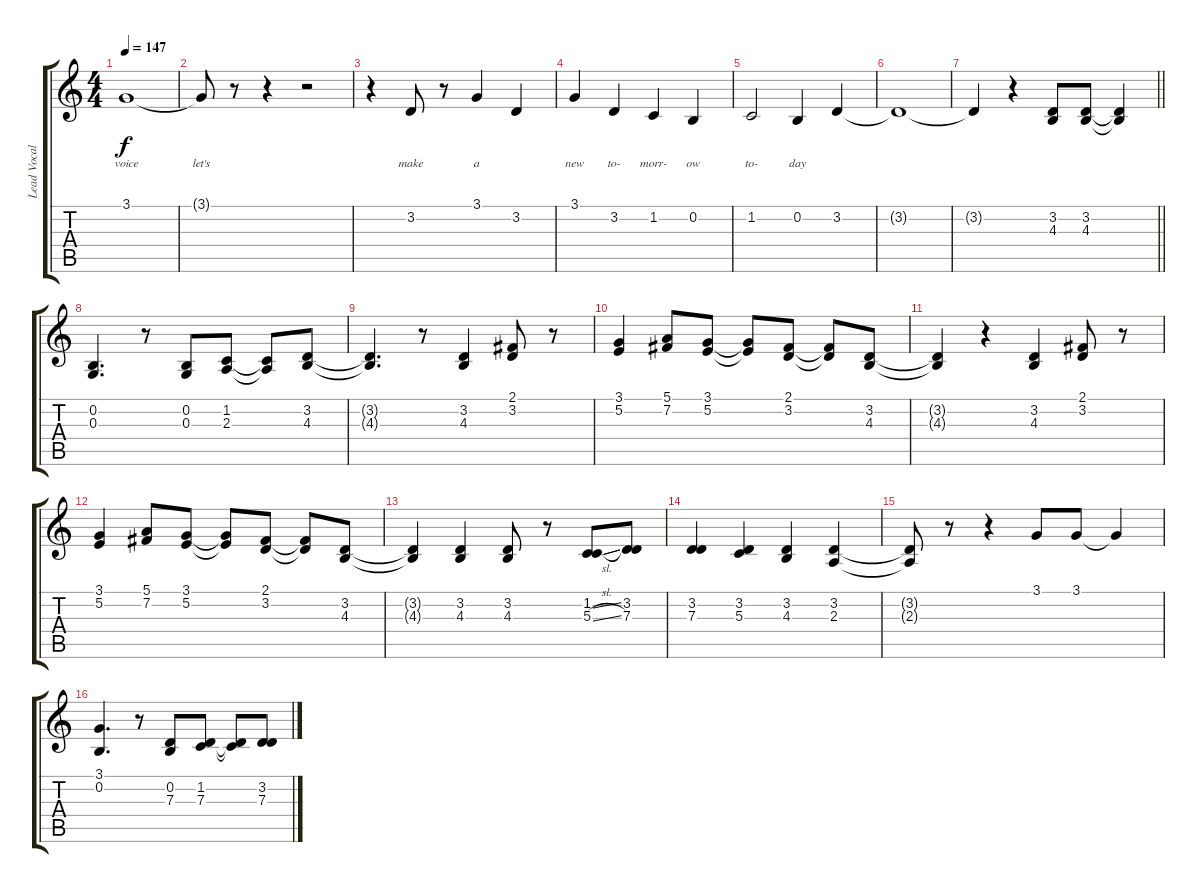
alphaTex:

\track ("Lead Vocals" "Lead Vocal") {instrument voiceoohs}
\staff {score tabs}
\tuning (E4 B3 G3 D3 A2 E2) {hide}
\ts (4 4)
\tempo 147
\clef g2
\ks c
3.1.1{lyrics (0 "voice") lyrics (1 "") lyrics (2 "") lyrics (3 "") lyrics (4 "") dy f} |
3.1{t}.8{lyrics (0 "let's") lyrics (1 "") lyrics (2 "") lyrics (3 "") lyrics (4 "")} r.8 r.4 r.2 |
r.4 3.2.8{lyrics (0 "make") lyrics (1 "") lyrics (2 "") lyrics (3 "") lyrics (4 "")} r.8 3.1.4{lyrics (0 "a") lyrics (1 "") lyrics (2 "") lyrics (3 "") lyrics (4 "")} 3.2.4{lyrics (0 "") lyrics (1 "") lyrics (2 "") lyrics (3 "") lyrics (4 "")} |
3.1.4{lyrics (0 "new") lyrics (1 "") lyrics (2 "") lyrics (3 "") lyrics (4 "")} 3.2.4{lyrics (0 "to-") lyrics (1 "") lyrics (2 "") lyrics (3 "") lyrics (4 "")} 1.2.4{lyrics (0 "morr-") lyrics (1 "") lyrics (2 "") lyrics (3 "") lyrics (4 "")} 0.2.4{lyrics (0 "ow") lyrics (1 "") lyrics (2 "") lyrics (3 "") lyrics (4 "")} |
1.2.2{lyrics (0 "to-") lyrics (1 "") lyrics (2 "") lyrics (3 "") lyrics (4 "")} 0.2.4{lyrics (0 "day") lyrics (1 "") lyrics (2 "") lyrics (3 "") lyrics (4 "")} 3.2.4 |
3.2{t}.1 |
\barLineRight lightlight
3.2{t}.4 r.4 (3.2 4.3).8 (3.2 4.3).8 (3.2{t} 4.3{t}).4 |
(0.2 0.3).4{d} r.8 (0.2 0.3).8 (1.2 2.3).8 (1.2{t} 2.3{t}).8 (3.2 4.3).8 |
(3.2{t} 4.3{t}).4{d} r.8 (3.2 4.3).4 (2.1 3.2).8 r.8 |
(3.1 5.2).4 (5.1 7.2).8 (3.1 5.2).8 (3.1{t} 5.2{t}).8 (2.1 3.2).8 (2.1{t} 3.2{t}).8 (3.2 4.3).8 |
(3.2{t} 4.3{t}).4 r.4 (3.2 4.3).4 (2.1 3.2).8 r.8 |
(3.1 5.2).4 (5.1 7.2).8 (3.1 5.2).8 (3.1{t} 5.2{t}).8 (2.1 3.2).8 (2.1{t} 3.2{t}).8 (3.2 4.3).8 |
(3.2{t} 4.3{t}).4 (3.2 4.3).4 (3.2 4.3).8 r.8 (1.2{sl} 5.3{sl}).8 (3.2 7.3).8 |
(3.2 7.3).4 (3.2 5.3).4 (3.2 4.3).4 (3.2 2.3).4 |
(3.2{t} 2.3{t}).8 r.8 r.4 3.1.8 3.1.8 3.1{t}.4 |
(3.1 0.2).4{d} r.8 (0.2 7.3).8 (1.2 7.3).8 (1.2{t} 7.3{t}).8 (3.2 7.3).8
